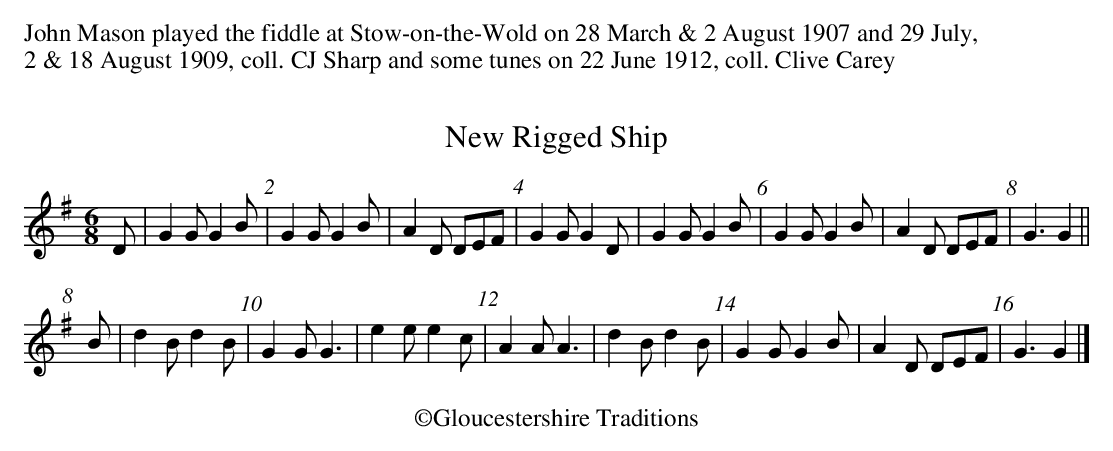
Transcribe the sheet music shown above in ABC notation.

X:1
T:New Rigged Ship
M:6/8
L:1/8
K:G
D | G2 G G2 B | G2 G G2 B | A2 D DEF | G2 G G2 D | G2 G G2 B | G2 G G2 B | A2 D DEF | G3 G2 ||
B | d2 B d2 B | G2 G G3 | e2 e e2 c | A2 A A3 | d2 B d2 B | G2 G G2 B | A2 D DEF | G3 G2 |]
